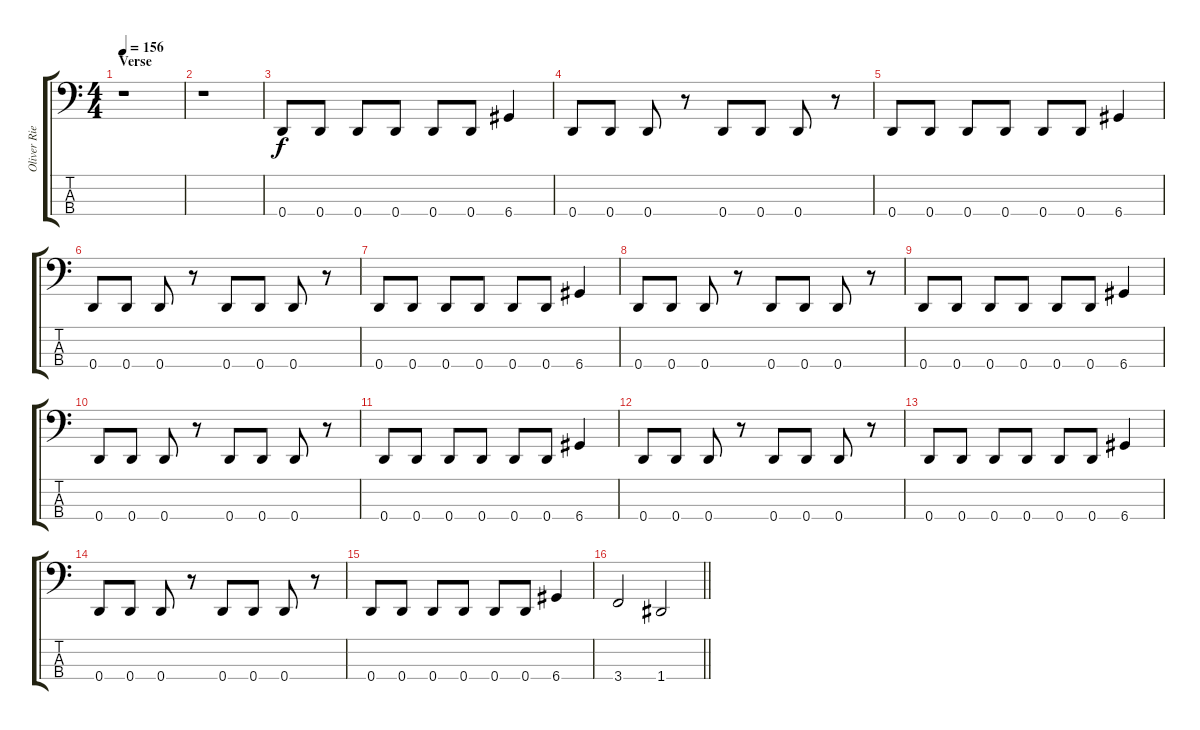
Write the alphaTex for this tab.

\track ("Oliver Riedel" "Oliver Rie") {instrument electricbassfinger}
\staff {score tabs}
\tuning (G2 D2 A1 D1) {hide}
\ts (4 4)
\section ("" "Verse")
\tempo 156
\clef f4
\ks c
r.1{dy f} |
r.1 |
0.4.8 0.4.8 0.4.8 0.4.8 0.4.8 0.4.8 6.4.4 |
0.4.8 0.4.8 0.4.8 r.8 0.4.8 0.4.8 0.4.8 r.8 |
0.4.8 0.4.8 0.4.8 0.4.8 0.4.8 0.4.8 6.4.4 |
0.4.8 0.4.8 0.4.8 r.8 0.4.8 0.4.8 0.4.8 r.8 |
0.4.8 0.4.8 0.4.8 0.4.8 0.4.8 0.4.8 6.4.4 |
0.4.8 0.4.8 0.4.8 r.8 0.4.8 0.4.8 0.4.8 r.8 |
0.4.8 0.4.8 0.4.8 0.4.8 0.4.8 0.4.8 6.4.4 |
0.4.8 0.4.8 0.4.8 r.8 0.4.8 0.4.8 0.4.8 r.8 |
0.4.8 0.4.8 0.4.8 0.4.8 0.4.8 0.4.8 6.4.4 |
0.4.8 0.4.8 0.4.8 r.8 0.4.8 0.4.8 0.4.8 r.8 |
0.4.8 0.4.8 0.4.8 0.4.8 0.4.8 0.4.8 6.4.4 |
0.4.8 0.4.8 0.4.8 r.8 0.4.8 0.4.8 0.4.8 r.8 |
0.4.8 0.4.8 0.4.8 0.4.8 0.4.8 0.4.8 6.4.4 |
\barLineRight lightlight
3.4.2 1.4.2
